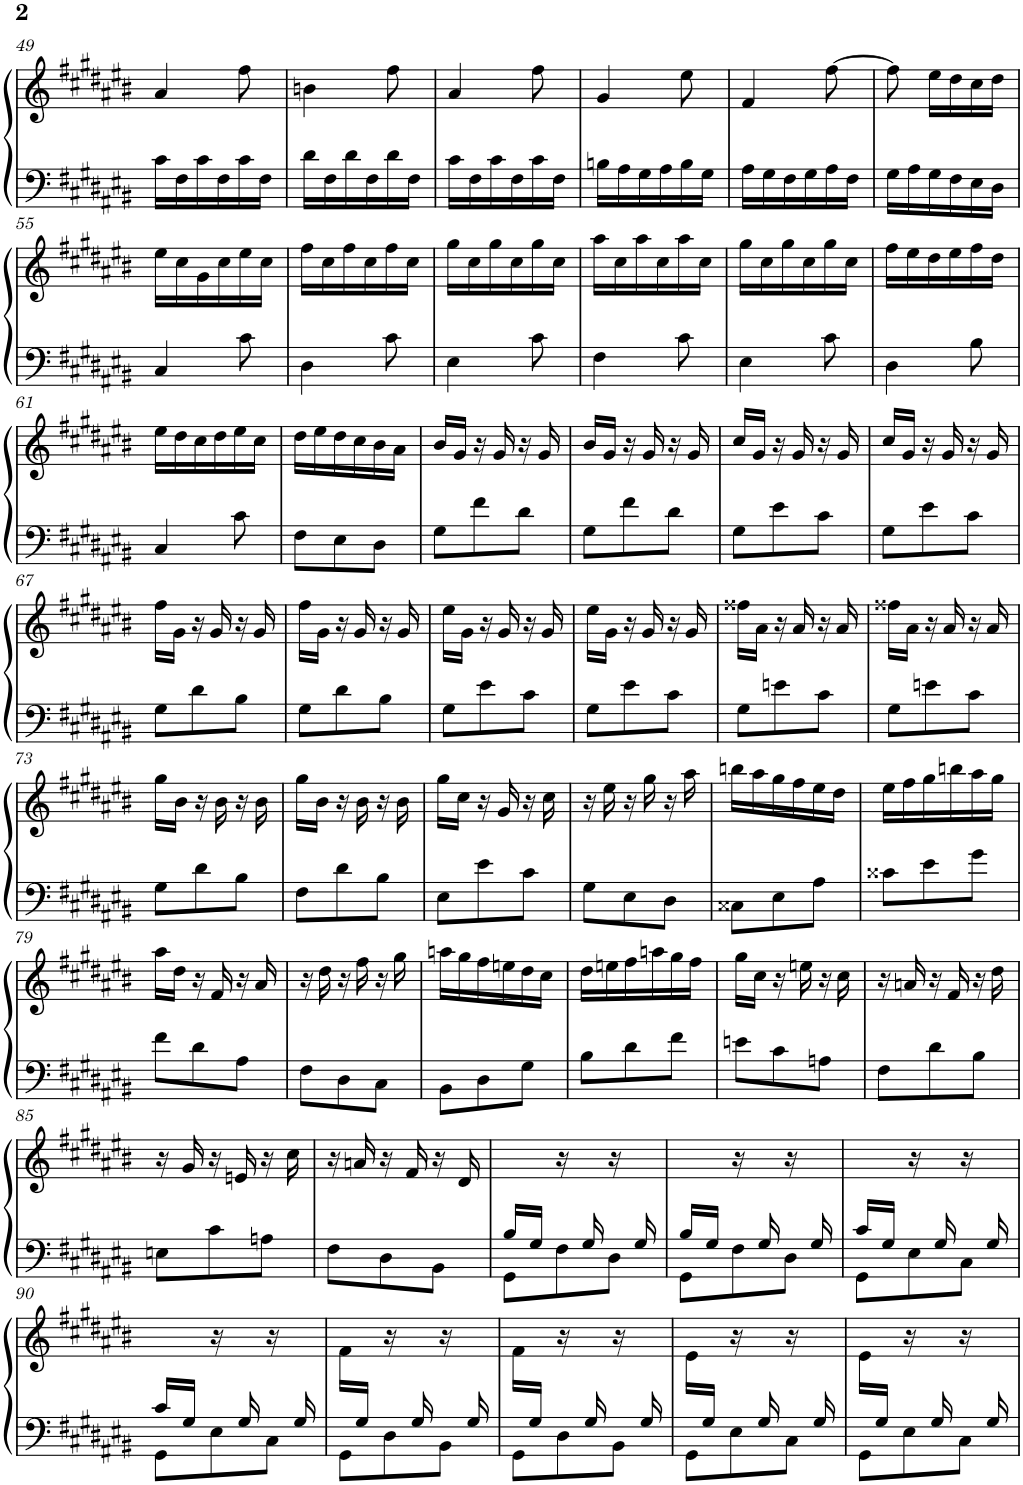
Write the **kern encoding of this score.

**kern	**kern
*part1	*part1
*staff2	*staff1
*I"Midi_2	*
!!LO:PB:g=z
*clefF4	*clefG2
*k[f#c#g#d#a#e#b#]	*k[f#c#g#d#a#e#b#]
*C#:	*C#:
*M3/8	*M3/8
=49	=49
16c#\LL	4a#/
16F#\	.
16c#\	.
16F#\	.
16c#\	8ff#\
16F#\JJ	.
=50	=50
16d#\LL	4bn\
16F#\	.
16d#\	.
16F#\	.
16d#\	8ff#\
16F#\JJ	.
=51	=51
16c#\LL	4a#/
16F#\	.
16c#\	.
16F#\	.
16c#\	8ff#\
16F#\JJ	.
=52	=52
16Bn\LL	4g#/
16A#\	.
16G#\	.
16A#\	.
16B\	8ee#\
16G#\JJ	.
=53	=53
16A#\LL	4f#/
16G#\	.
16F#\	.
16G#\	.
16A#\	[8ff#\
16F#\JJ	.
=54	=54
16G#\LL	8ff#\]
16A#\	.
16G#\	16ee#\LL
16F#\	16dd#\
16E#\	16cc#\
16D#\JJ	16dd#\JJ
!!LO:LB:g=z
=55	=55
4C#/	16ee#\LL
.	16cc#\
.	16g#\
.	16cc#\
8c#\	16ee#\
.	16cc#\JJ
=56	=56
4D#\	16ff#\LL
.	16cc#\
.	16ff#\
.	16cc#\
8c#\	16ff#\
.	16cc#\JJ
=57	=57
4E#\	16gg#\LL
.	16cc#\
.	16gg#\
.	16cc#\
8c#\	16gg#\
.	16cc#\JJ
=58	=58
4F#\	16aa#\LL
.	16cc#\
.	16aa#\
.	16cc#\
8c#\	16aa#\
.	16cc#\JJ
=59	=59
4E#\	16gg#\LL
.	16cc#\
.	16gg#\
.	16cc#\
8c#\	16gg#\
.	16cc#\JJ
=60	=60
4D#\	16ff#\LL
.	16ee#\
.	16dd#\
.	16ee#\
8B#\	16ff#\
.	16dd#\JJ
!!LO:LB:g=z
=61	=61
4C#/	16ee#\LL
.	16dd#\
.	16cc#\
.	16dd#\
8c#\	16ee#\
.	16cc#\JJ
=62	=62
8F#\L	16dd#\LL
.	16ee#\
8E#\	16dd#\
.	16cc#\
8D#\J	16b#\
.	16a#\JJ
=63	=63
8G#\L	16b#/LL
.	16g#/JJ
8f#\	16r
.	16g#/
8d#\J	16r
.	16g#/
=64	=64
8G#\L	16b#/LL
.	16g#/JJ
8f#\	16r
.	16g#/
8d#\J	16r
.	16g#/
=65	=65
8G#\L	16cc#/LL
.	16g#/JJ
8e#\	16r
.	16g#/
8c#\J	16r
.	16g#/
=66	=66
8G#\L	16cc#/LL
.	16g#/JJ
8e#\	16r
.	16g#/
8c#\J	16r
.	16g#/
!!LO:LB:g=z
=67	=67
8G#\L	16ff#\LL
.	16g#\JJ
8d#\	16r
.	16g#/
8B#\J	16r
.	16g#/
=68	=68
8G#\L	16ff#\LL
.	16g#\JJ
8d#\	16r
.	16g#/
8B#\J	16r
.	16g#/
=69	=69
8G#\L	16ee#\LL
.	16g#\JJ
8e#\	16r
.	16g#/
8c#\J	16r
.	16g#/
=70	=70
8G#\L	16ee#\LL
.	16g#\JJ
8e#\	16r
.	16g#/
8c#\J	16r
.	16g#/
=71	=71
8G#\L	16ff##X\LL
.	16a#\JJ
8en\	16r
.	16a#/
8c#\J	16r
.	16a#/
=72	=72
8G#\L	16ff##X\LL
.	16a#\JJ
8en\	16r
.	16a#/
8c#\J	16r
.	16a#/
!!LO:LB:g=z
=73	=73
8G#\L	16gg#\LL
.	16b#\JJ
8d#\	16r
.	16b#\
8B#\J	16r
.	16b#\
=74	=74
8F#\L	16gg#\LL
.	16b#\JJ
8d#\	16r
.	16b#\
8B#\J	16r
.	16b#\
=75	=75
8E#\L	16gg#\LL
.	16cc#\JJ
8e#\	16r
.	16g#/
8c#\J	16r
.	16cc#\
=76	=76
8G#\L	16r
.	16ee#\
8E#\	16r
.	16gg#\
8D#\J	16r
.	16aa#\
=77	=77
8C##X\L	16bbn\LL
.	16aa#\
8E#\	16gg#\
.	16ff#\
8A#\J	16ee#\
.	16dd#\JJ
=78	=78
8c##X\L	16ee#\LL
.	16ff#\
8e#\	16gg#\
.	16bbn\
8g#\J	16aa#\
.	16gg#\JJ
!!LO:LB:g=z
=79	=79
8f#\L	16aa#\LL
.	16dd#\JJ
8d#\	16r
.	16f#/
8A#\J	16r
.	16a#/
=80	=80
8F#\L	16r
.	16dd#\
8D#\	16r
.	16ff#\
8C#\J	16r
.	16gg#\
=81	=81
8BB#\L	16aan\LL
.	16gg#\
8D#\	16ff#\
.	16een\
8G#\J	16dd#\
.	16cc#\JJ
=82	=82
8B#\L	16dd#\LL
.	16een\
8d#\	16ff#\
.	16aan\
8f#\J	16gg#\
.	16ff#\JJ
=83	=83
8en\L	16gg#\LL
.	16cc#\JJ
8c#\	16r
.	16een\
8An\J	16r
.	16cc#\
=84	=84
8F#\L	16r
.	16an/
8d#\	16r
.	16f#/
8B#\J	16r
.	16dd#\
!!LO:LB:g=z
=85	=85
8En\L	16r
.	16g#/
8c#\	16r
.	16en/
8An\J	16r
.	16cc#\
=86	=86
8F#\L	16r
.	16an/
8D#\	16r
.	16f#/
8BB#\J	16r
.	16d#/
=87	=87
*^	*
16B#/LL	8GG#\L	8ryy
16G#/JJ	.	.
16ryy	8F#\	16r
16G#/	.	16ryy
16ryy	8D#\J	16r
16G#/	.	16ryy
=88	=88	=88
16B#/LL	8GG#\L	8ryy
16G#/JJ	.	.
16ryy	8F#\	16r
16G#/	.	16ryy
16ryy	8D#\J	16r
16G#/	.	16ryy
=89	=89	=89
16c#/LL	8GG#\L	8ryy
16G#/JJ	.	.
16ryy	8E#\	16r
16G#/	.	16ryy
16ryy	8C#\J	16r
16G#/	.	16ryy
!!LO:LB:g=z
=90	=90	=90
16c#/LL	8GG#\L	8ryy
16G#/JJ	.	.
16ryy	8E#\	16r
16G#/	.	16ryy
16ryy	8C#\J	16r
16G#/	.	16ryy
=91	=91	=91
16ryy	8GG#\L	16f#\LL
16G#/JJ	.	16ryy
16ryy	8D#\	16r
16G#/	.	16ryy
16ryy	8BB#\J	16r
16G#/	.	16ryy
=92	=92	=92
16ryy	8GG#\L	16f#\LL
16G#/JJ	.	16ryy
16ryy	8D#\	16r
16G#/	.	16ryy
16ryy	8BB#\J	16r
16G#/	.	16ryy
=93	=93	=93
16ryy	8GG#\L	16e#\LL
16G#/JJ	.	16ryy
16ryy	8E#\	16r
16G#/	.	16ryy
16ryy	8C#\J	16r
16G#/	.	16ryy
=94	=94	=94
16ryy	8GG#\L	16e#\LL
16G#/JJ	.	16ryy
16ryy	8E#\	16r
16G#/	.	16ryy
16ryy	8C#\J	16r
16G#/	.	16ryy
*v	*v	*
=	=
*-	*-
